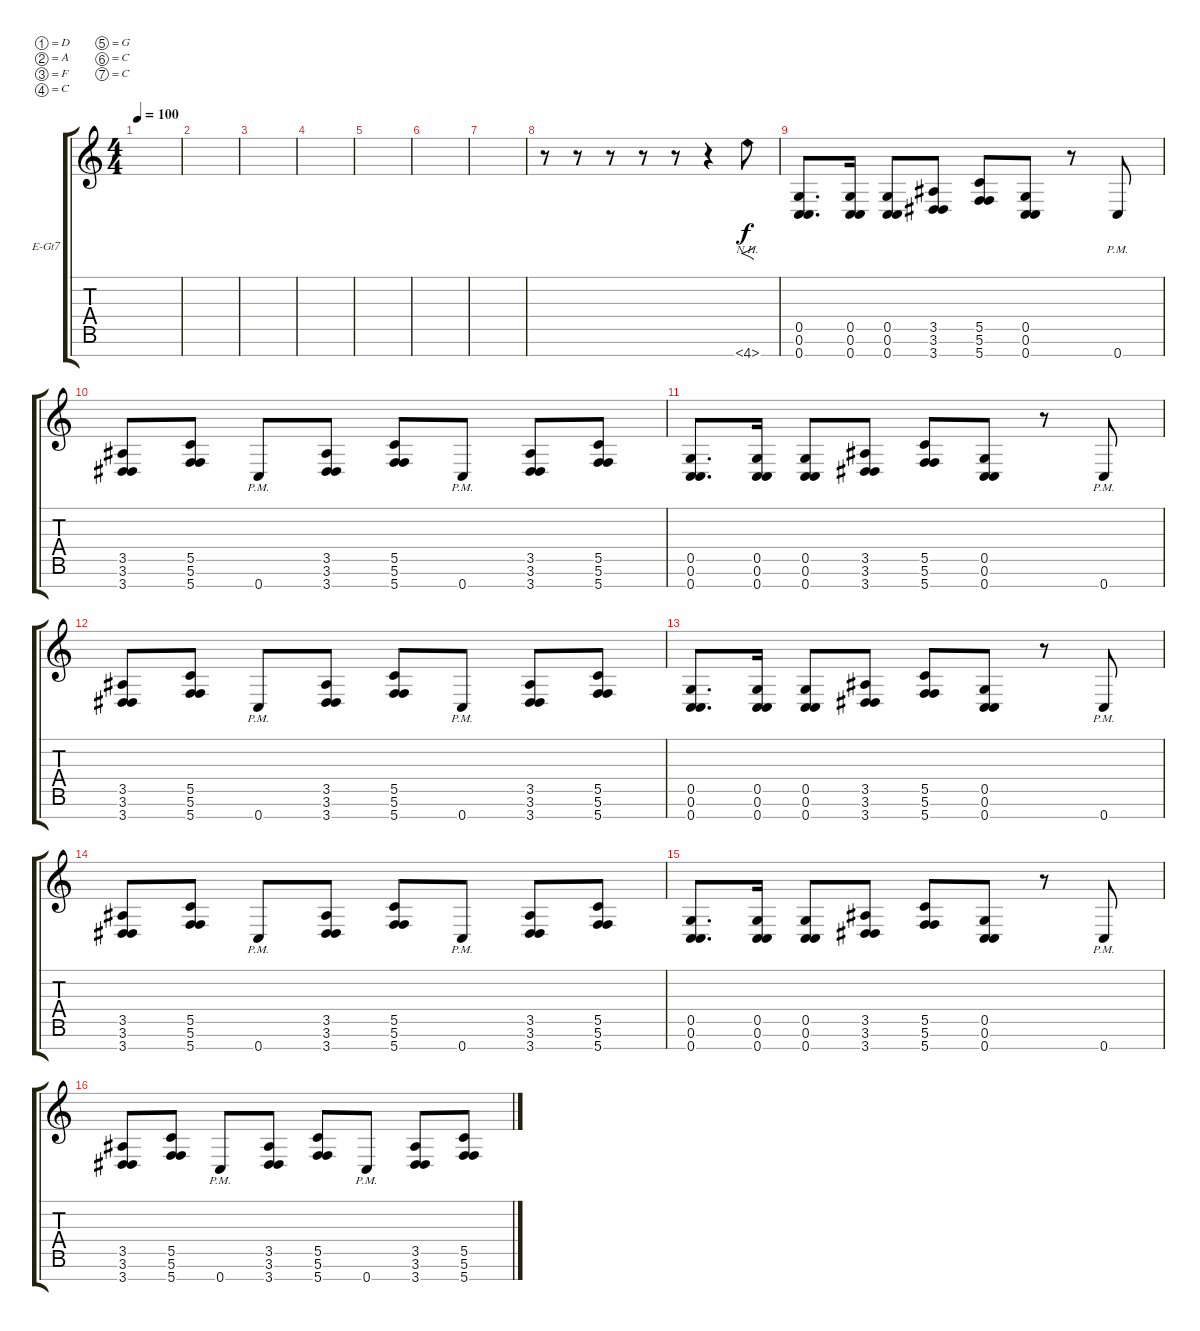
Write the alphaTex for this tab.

\bracketExtendMode groupsimilarinstruments
\firstSystemTrackNameOrientation horizontal
\otherSystemsTrackNameOrientation horizontal
\track ("James Hetfield (Rhythm Guitar)" "E-Gt7") {instrument electricguitarclean}
\staff {score tabs}
\tuning (D4 A3 F3 C3 G2 C2 C2)
\ts (4 4)
\tempo 100
\clef g2
\scale
0.487395
\ks c
|
\scale
0.256303 |
\scale
0.256303 |
\scale
0.333333 |
\scale
0.333333 |
\scale
0.333333 |
|
r.8 r.8 r.8 r.8 r.8 r.4 4.7{nh}.8{f} |
(0.5 0.7 0.6).8{d} (0.7 0.6 0.5).16 (0.7 0.6 0.5).8 (3.5 3.7 3.6).8 (5.7 5.6 5.5).8 (0.5 0.7 0.6).8 r.8 0.7{pm}.8 |
(3.5 3.7 3.6).8 (5.7 5.6 5.5).8 0.7{pm}.8 (3.5 3.7 3.6).8 (5.7 5.6 5.5).8 0.7{pm}.8 (3.5 3.7 3.6).8 (5.7 5.6 5.5).8 |
(0.5 0.7 0.6).8{d} (0.7 0.6 0.5).16 (0.7 0.6 0.5).8 (3.5 3.7 3.6).8 (5.7 5.6 5.5).8 (0.5 0.7 0.6).8 r.8 0.7{pm}.8 |
(3.5 3.7 3.6).8 (5.7 5.6 5.5).8 0.7{pm}.8 (3.5 3.7 3.6).8 (5.7 5.6 5.5).8 0.7{pm}.8 (3.5 3.7 3.6).8 (5.7 5.6 5.5).8 |
(0.5 0.7 0.6).8{d} (0.7 0.6 0.5).16 (0.7 0.6 0.5).8 (3.5 3.7 3.6).8 (5.7 5.6 5.5).8 (0.5 0.7 0.6).8 r.8 0.7{pm}.8 |
(3.5 3.7 3.6).8 (5.7 5.6 5.5).8 0.7{pm}.8 (3.5 3.7 3.6).8 (5.7 5.6 5.5).8 0.7{pm}.8 (3.5 3.7 3.6).8 (5.7 5.6 5.5).8 |
(0.5 0.7 0.6).8{d} (0.7 0.6 0.5).16 (0.7 0.6 0.5).8 (3.5 3.7 3.6).8 (5.7 5.6 5.5).8 (0.5 0.7 0.6).8 r.8 0.7{pm}.8 |
(3.5 3.7 3.6).8 (5.7 5.6 5.5).8 0.7{pm}.8 (3.5 3.7 3.6).8 (5.7 5.6 5.5).8 0.7{pm}.8 (3.5 3.7 3.6).8 (5.7 5.6 5.5).8
